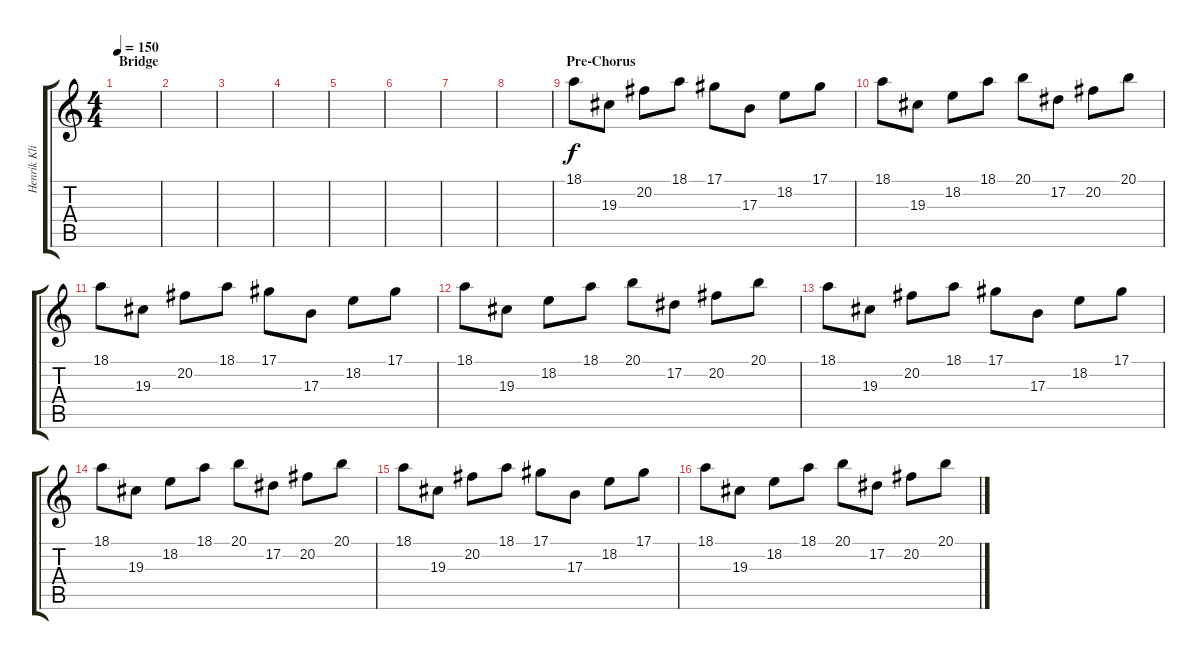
\track ("Henrik Klingenberg - Leads" "Henrik Kli") {instrument pad1newage}
\staff {score tabs}
\tuning (Eb4 Bb3 Gb3 Db3 Ab2 Eb2) {hide}
\ts (4 4)
\section ("" "Bridge")
\tempo 150
\clef g2
\ks c
|
|
|
|
|
|
|
|
\section ("" "Pre-Chorus")
18.1.8{volume 10} 19.3.8 20.2.8 18.1.8 17.1.8 17.3.8 18.2.8 17.1.8 |
18.1.8 19.3.8 18.2.8 18.1.8 20.1.8 17.2.8 20.2.8 20.1.8 |
18.1.8 19.3.8 20.2.8 18.1.8 17.1.8 17.3.8 18.2.8 17.1.8 |
18.1.8 19.3.8 18.2.8 18.1.8 20.1.8 17.2.8 20.2.8 20.1.8 |
18.1.8 19.3.8 20.2.8 18.1.8 17.1.8 17.3.8 18.2.8 17.1.8 |
18.1.8 19.3.8 18.2.8 18.1.8 20.1.8 17.2.8 20.2.8 20.1.8 |
18.1.8 19.3.8 20.2.8 18.1.8 17.1.8 17.3.8 18.2.8 17.1.8 |
18.1.8 19.3.8 18.2.8 18.1.8 20.1.8 17.2.8 20.2.8 20.1.8
